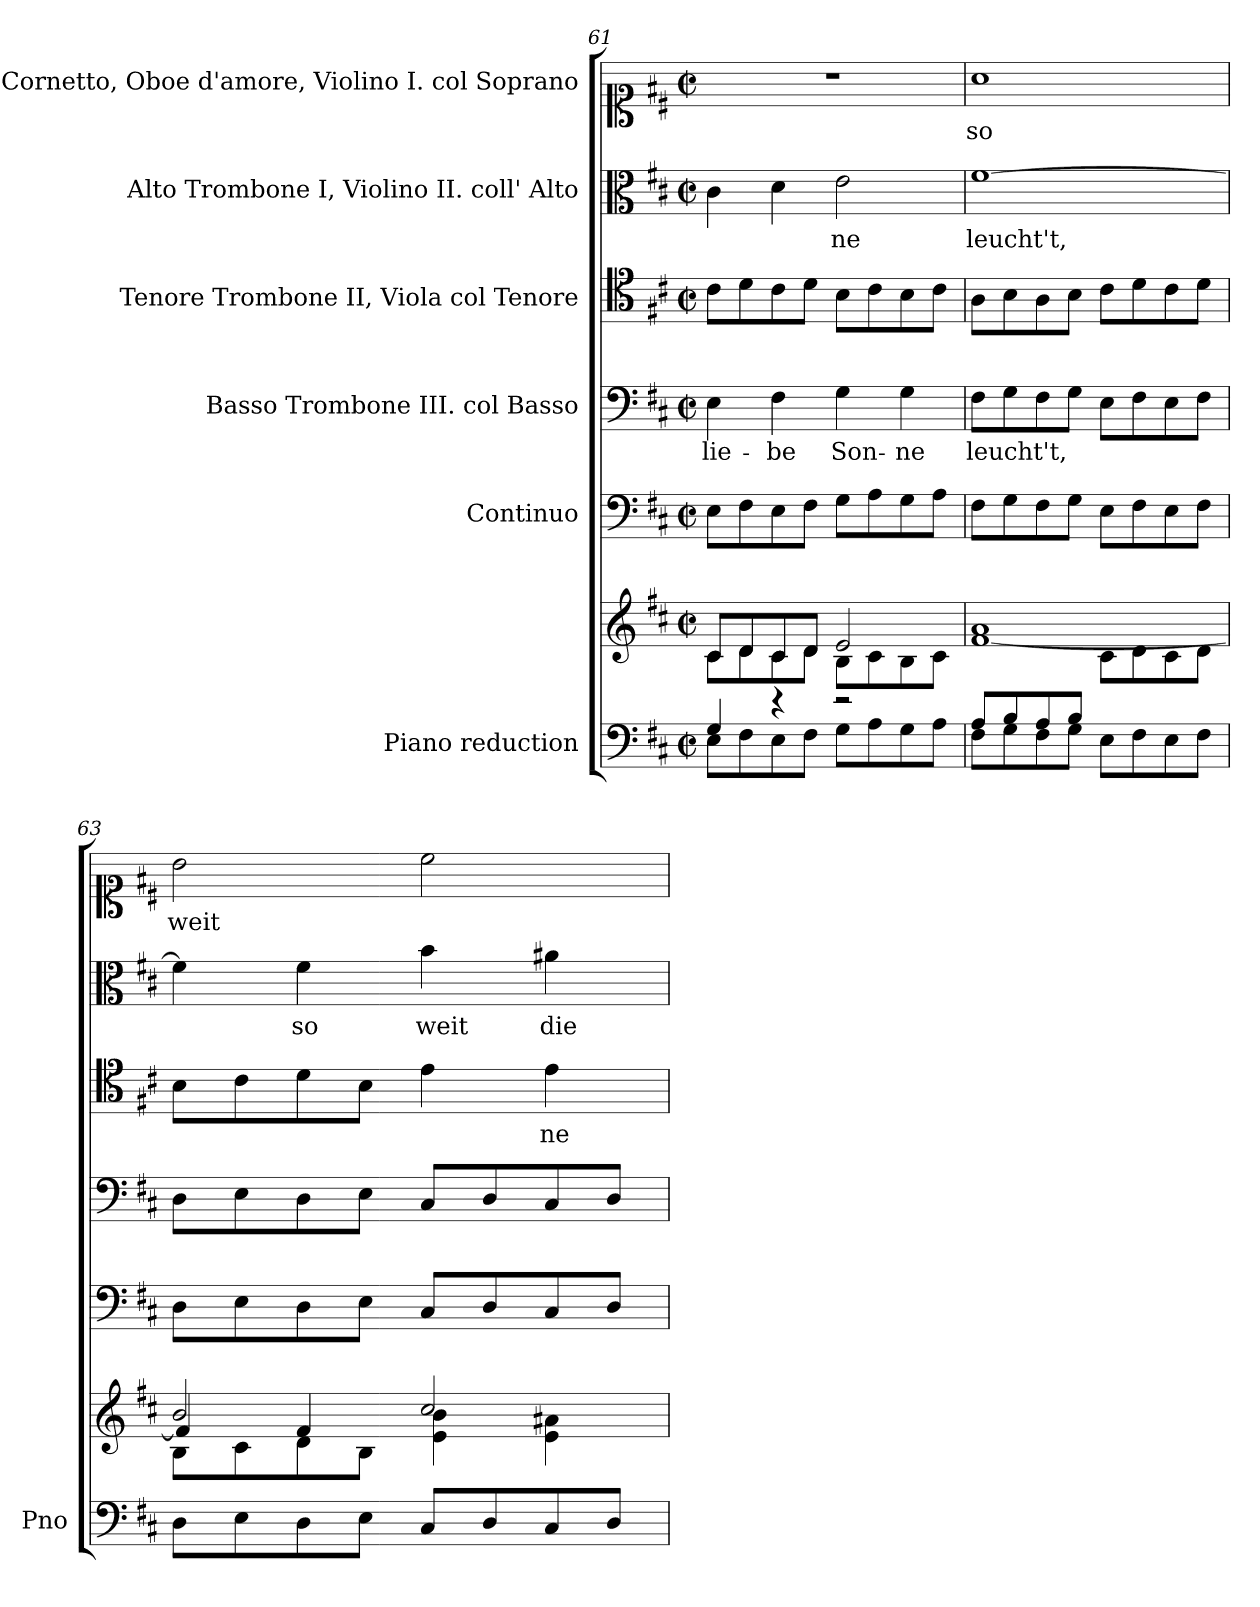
**kern	**kern	**kern	**kern	**text	**kern	**text	**kern	**text	**kern	**text
*part6	*part6	*part5	*part4	*part4	*part3	*part3	*part2	*part2	*part1	*part1
*staff7	*staff6	*staff5	*staff4	*staff4	*staff3	*staff3	*staff2	*staff2	*staff1	*staff1
*I"Piano reduction	*	*I"Continuo	*I"Basso  Trombone III. col Basso	*	*I"Tenore Trombone II, Viola col Tenore	*	*I"Alto Trombone I, Violino II.  coll' Alto	*	*I"Soprano Cornetto, Oboe d'amore, Violino I. col Soprano	*
*I'Pno	*	*	*	*	*	*	*	*	*	*
*clefF4	*clefG2	*clefF4	*clefF4	*	*clefC4	*	*clefC3	*	*clefC1	*
*k[f#c#]	*k[f#c#]	*k[f#c#]	*k[f#c#]	*	*k[f#c#]	*	*k[f#c#]	*	*k[f#c#]	*
*M2/2	*M2/2	*M2/2	*M2/2	*	*M2/2	*	*M2/2	*	*M2/2	*
*met(c|)	*met(c|)	*met(c|)	*met(c|)	*	*met(c|)	*	*met(c|)	*	*met(c|)	*
=61	=61	=61	=61	=61	=61	=61	=61	=61	=61	=61
*^	*^	*	*	*	*	*	*	*	*	*
!	!	!	!	!	!	!LO:LY:b	!	!	!	!	!	!
4G/	8E\L	8c#/L	8c#\L	8E\L	4E\	lie-	8c#\L	.	4c#\	.	1r	.
.	8F#\	8d/	8d\	8F#\	.	.	8d\	.	.	.	.	.
!	!	!	!	!	!	!LO:LY:b	!	!	!	!	!	!
4r	8E\	8c#/	8c#\	8E\	4F#\	-be	8c#\	.	4d\	.	.	.
.	8F#\J	8d/J	8d\J	8F#\J	.	.	8d\J	.	.	.	.	.
!	!	!	!	!	!	!LO:LY:b	!	!	!	!LO:LY:b	!	!
2r	8G\L	2e/	8B\L	8G\L	4G\	Son-	8B\L	.	2e\	-ne	.	.
.	8A\	.	8c#\	8A\	.	.	8c#\	.	.	.	.	.
!	!	!	!	!	!	!LO:LY:b	!	!	!	!	!	!
.	8G\	.	8B\	8G\	4G\	-ne	8B\	.	.	.	.	.
.	8A\J	.	8c#\J	8A\J	.	.	8c#\J	.	.	.	.	.
=62	=62	=62	=62	=62	=62	=62	=62	=62	=62	=62	=62	=62
!	!	!	!	!	!	!LO:LY:b	!	!	!	!LO:LY:b	!	!LO:LY:b
8A/L	8F#\L	[1f# 1a	2ryy	8F#\L	8F#\L	leucht't,	8A\L	.	[1f#	leucht't,	1a	so
8B/	8G\	.	.	8G\	8G\	.	8B\	.	.	.	.	.
8A/	8F#\	.	.	8F#\	8F#\	.	8A\	.	.	.	.	.
8B/J	8G\J	.	.	8G\J	8G\J	.	8B\J	.	.	.	.	.
2ryy	8E\L	.	8c#\L	8E\L	8E\L	.	8c#\L	.	.	.	.	.
.	8F#\	.	8d\	8F#\	8F#\	.	8d\	.	.	.	.	.
.	8E\	.	8c#\	8E\	8E\	.	8c#\	.	.	.	.	.
.	8F#\J	.	8d\J	8F#\J	8F#\J	.	8d\J	.	.	.	.	.
!!LO:LB:g=z
=63	=63	=63	=63	=63	=63	=63	=63	=63	=63	=63	=63	=63
*	*	*	*^	*	*	*	*	*	*	*	*	*
!	!	!	!	!	!	!	!	!	!	!	!	!	!LO:LY:b
*v	*v	*	*	*	*	*	*	*	*	*	*	*	*
8D\L	2b/	8B\L	4f#/]	8D\L	8D\L	.	8B\L	.	4f#\]	.	2b\	weit
8E\	.	8c#\	.	8E\	8E\	.	8c#\	.	.	.	.	.
!	!	!	!	!	!	!	!	!	!	!LO:LY:b	!	!
8D\	.	8d\	4f#/	8D\	8D\	.	8d\	.	4f#\	so	.	.
8E\J	.	8B\J	.	8E\J	8E\J	.	8B\J	.	.	.	.	.
!	!	!	!	!	!	!	!	!	!	!LO:LY:b	!	!
8C#/L	2cc#/	4e\ 4b\	2ryy	8C#/L	8C#/L	.	4e\	.	4b\	weit	2cc#\	.
8D/	.	.	.	8D/	8D/	.	.	.	.	.	.	.
!	!	!	!	!	!	!	!	!LO:LY:b	!	!LO:LY:b	!	!
8C#/	.	4e\ 4a#X\	.	8C#/	8C#/	.	4e\	-ne	4a#X\	die	.	.
8D/J	.	.	.	8D/J	8D/J	.	.	.	.	.	.	.
*	*v	*v	*v	*	*	*	*	*	*	*	*	*
=	=	=	=	=	=	=	=	=	=	=
*-	*-	*-	*-	*-	*-	*-	*-	*-	*-	*-
